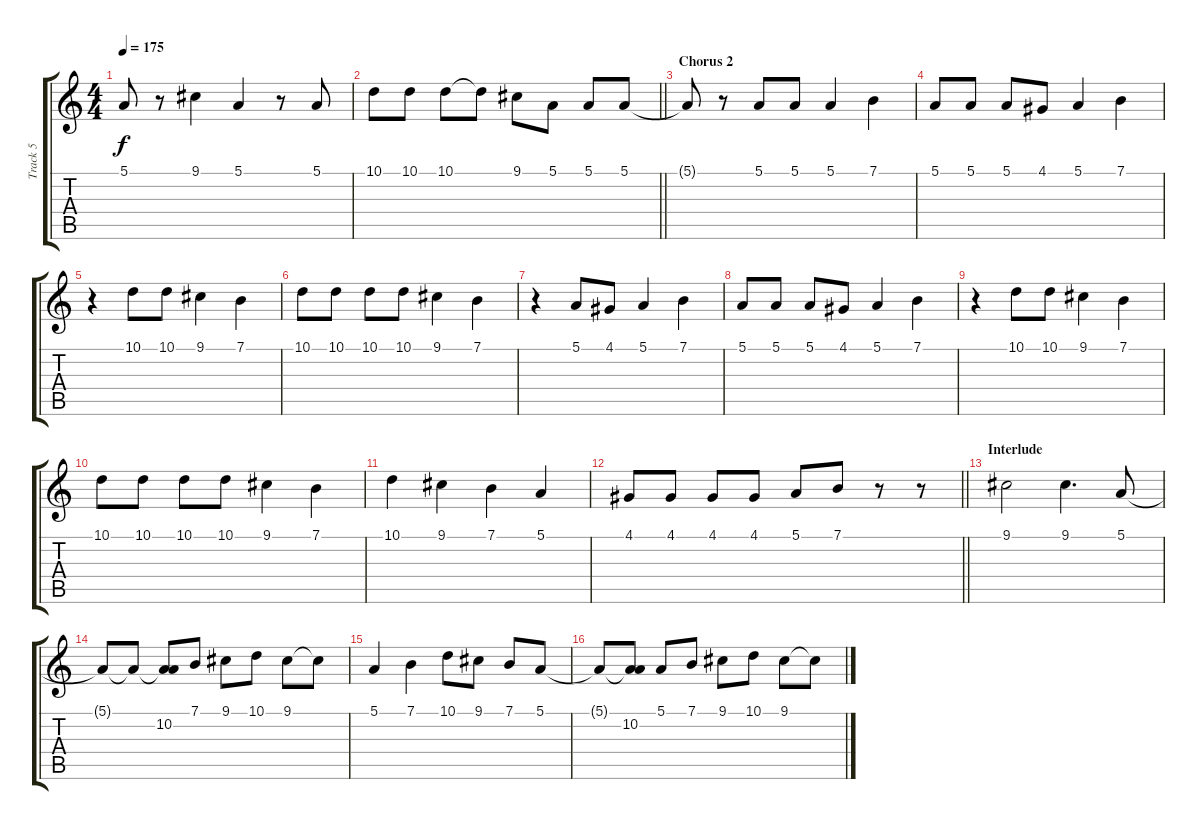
\track ("Track 5" "Track 5") {instrument lead2sawtooth}
\staff {score tabs}
\tuning (E4 B3 G3 D3 A2 E2) {hide}
\ts (4 4)
\tempo 175
\clef g2
\ks c
5.1{t}.8{dy f} r.8 9.1.4 5.1.4 r.8 5.1.8 |
\barLineRight lightlight
10.1.8 10.1.8 10.1.8 10.1{t}.8 9.1.8 5.1.8 5.1.8 5.1.8 |
\section ("" "Chorus 2")
5.1{t}.8 r.8 5.1.8 5.1.8 5.1.4 7.1.4 |
5.1.8 5.1.8 5.1.8 4.1.8 5.1.4 7.1.4 |
r.4 10.1.8 10.1.8 9.1.4 7.1.4 |
10.1.8 10.1.8 10.1.8 10.1.8 9.1.4 7.1.4 |
r.4 5.1.8 4.1.8 5.1.4 7.1.4 |
5.1.8 5.1.8 5.1.8 4.1.8 5.1.4 7.1.4 |
r.4 10.1.8 10.1.8 9.1.4 7.1.4 |
10.1.8 10.1.8 10.1.8 10.1.8 9.1.4 7.1.4 |
10.1.4 9.1.4 7.1.4 5.1.4 |
\barLineRight lightlight
4.1.8 4.1.8 4.1.8 4.1.8 5.1.8 7.1.8 r.8 r.8 |
\section ("" "Interlude")
9.1.2 9.1.4{d} 5.1.8 |
5.1{t}.8 5.1{t}.8 (5.1{t} 10.2).8 7.1.8 9.1.8 10.1.8 9.1.8 9.1{t}.8 |
5.1.4 7.1.4 10.1.8 9.1.8 7.1.8 5.1.8 |
5.1{t}.8 (5.1{t} 10.2).8 5.1.8 7.1.8 9.1.8 10.1.8 9.1.8 9.1{t}.8
